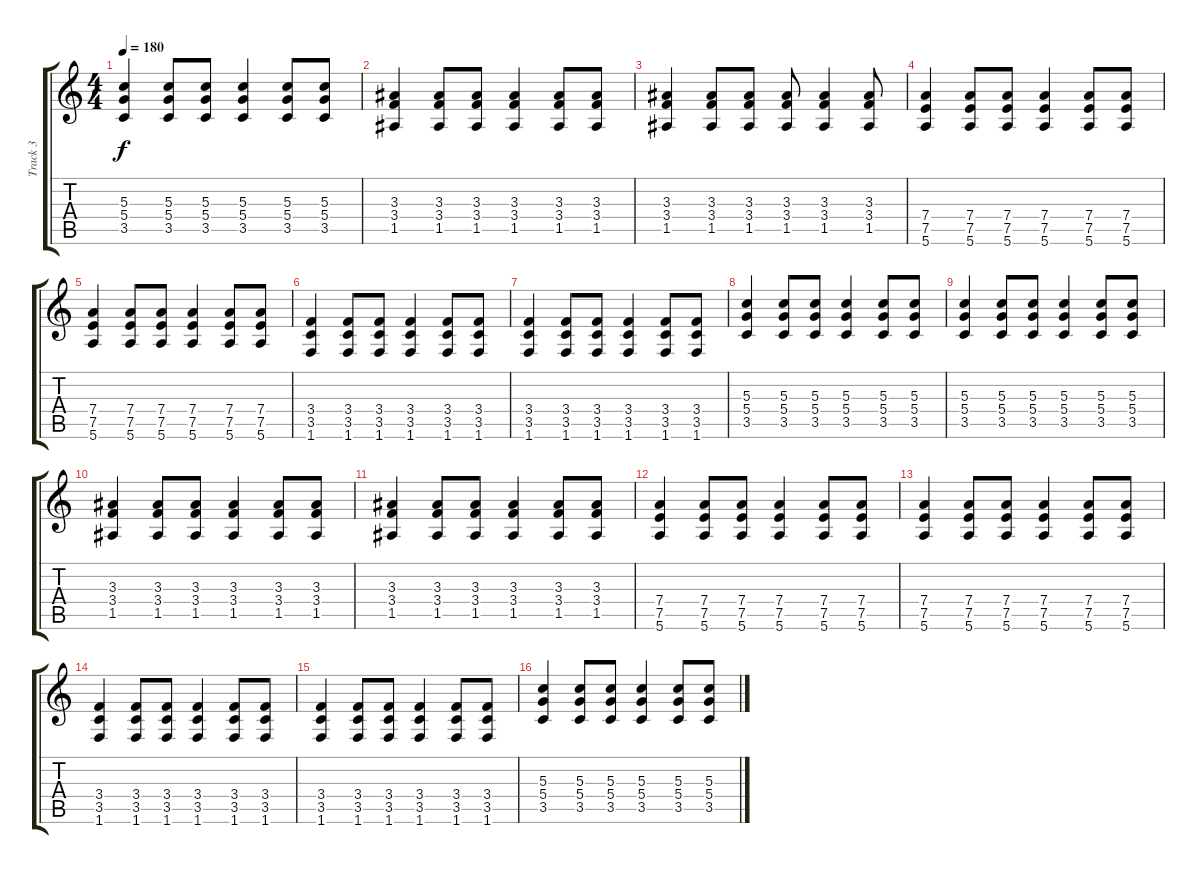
\track ("Track 3" "Track 3") {instrument distortionguitar}
\staff {score tabs}
\tuning (E4 B3 G3 D3 A2 E2) {hide}
\ts (4 4)
\tempo 180
\clef g2
\ks c
(5.3 5.4 3.5).4{dy f} (5.3 5.4 3.5).8 (5.3 5.4 3.5).8 (5.3 5.4 3.5).4 (5.3 5.4 3.5).8 (5.3 5.4 3.5).8 |
(3.3 3.4 1.5).4 (3.3 3.4 1.5).8 (3.3 3.4 1.5).8 (3.3 3.4 1.5).4 (3.3 3.4 1.5).8 (3.3 3.4 1.5).8 |
(3.3 3.4 1.5).4 (3.3 3.4 1.5).8 (3.3 3.4 1.5).8 (3.3 3.4 1.5).8 (3.3 3.4 1.5).4 (3.3 3.4 1.5).8 |
(7.4 7.5 5.6).4 (7.4 7.5 5.6).8 (7.4 7.5 5.6).8 (7.4 7.5 5.6).4 (7.4 7.5 5.6).8 (7.4 7.5 5.6).8 |
(7.4 7.5 5.6).4 (7.4 7.5 5.6).8 (7.4 7.5 5.6).8 (7.4 7.5 5.6).4 (7.4 7.5 5.6).8 (7.4 7.5 5.6).8 |
(3.4 3.5 1.6).4 (3.4 3.5 1.6).8 (3.4 3.5 1.6).8 (3.4 3.5 1.6).4 (3.4 3.5 1.6).8 (3.4 3.5 1.6).8 |
(3.4 3.5 1.6).4 (3.4 3.5 1.6).8 (3.4 3.5 1.6).8 (3.4 3.5 1.6).4 (3.4 3.5 1.6).8 (3.4 3.5 1.6).8 |
(5.3 5.4 3.5).4 (5.3 5.4 3.5).8 (5.3 5.4 3.5).8 (5.3 5.4 3.5).4 (5.3 5.4 3.5).8 (5.3 5.4 3.5).8 |
(5.3 5.4 3.5).4 (5.3 5.4 3.5).8 (5.3 5.4 3.5).8 (5.3 5.4 3.5).4 (5.3 5.4 3.5).8 (5.3 5.4 3.5).8 |
(3.3 3.4 1.5).4 (3.3 3.4 1.5).8 (3.3 3.4 1.5).8 (3.3 3.4 1.5).4 (3.3 3.4 1.5).8 (3.3 3.4 1.5).8 |
(3.3 3.4 1.5).4 (3.3 3.4 1.5).8 (3.3 3.4 1.5).8 (3.3 3.4 1.5).4 (3.3 3.4 1.5).8 (3.3 3.4 1.5).8 |
(7.4 7.5 5.6).4 (7.4 7.5 5.6).8 (7.4 7.5 5.6).8 (7.4 7.5 5.6).4 (7.4 7.5 5.6).8 (7.4 7.5 5.6).8 |
(7.4 7.5 5.6).4 (7.4 7.5 5.6).8 (7.4 7.5 5.6).8 (7.4 7.5 5.6).4 (7.4 7.5 5.6).8 (7.4 7.5 5.6).8 |
(3.4 3.5 1.6).4 (3.4 3.5 1.6).8 (3.4 3.5 1.6).8 (3.4 3.5 1.6).4 (3.4 3.5 1.6).8 (3.4 3.5 1.6).8 |
(3.4 3.5 1.6).4 (3.4 3.5 1.6).8 (3.4 3.5 1.6).8 (3.4 3.5 1.6).4 (3.4 3.5 1.6).8 (3.4 3.5 1.6).8 |
(5.3 5.4 3.5).4 (5.3 5.4 3.5).8 (5.3 5.4 3.5).8 (5.3 5.4 3.5).4 (5.3 5.4 3.5).8 (5.3 5.4 3.5).8
